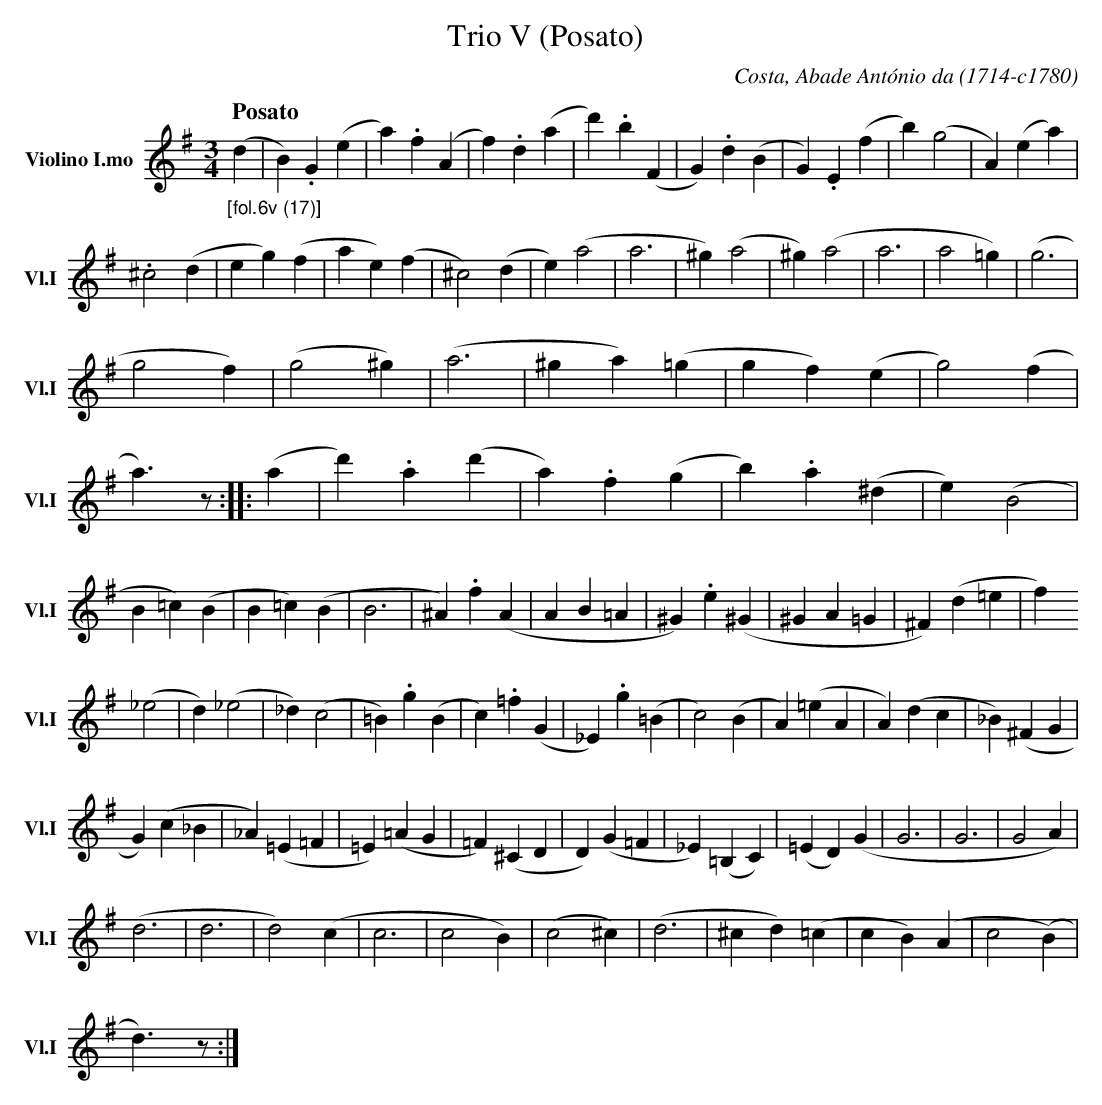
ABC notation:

X:1
T:Trio V (Posato)
C:Costa, Abade Ant\'onio da (1714-c1780)
M:3/4
L:1/4
K:G
V: 1 clef=treble name="Violino I.mo" sname="Vl.I"
%%staves  1
   [Q:"Posato"] "_[fol.6v (17)]"  (d | B) .G (e | a) .f (A | f) .d (a | d') .b (F | G) .d (B | G) .E (f | b) (g2 | A) (e a) |
.^c2 (d | e g) (f | a e) (f | ^c2) (d | e) (a2 | a3 | ^g) (a2 | ^g) (a2 | a3 | a2 =g) | (g3 |
g2 f) | (g2 ^g) | (a3 | ^g a) (=g | g f) (e | g2) (f | a) > z :|: (a | d') .a (d' | a) .f (g | b) .a (^d | \
e) (B2 | B =c) (B | B =c) (B | B3 | ^A) .f (A | A B =A | ^G) .e (^G | ^G A =G | ^F) (d =e | f)
(_e2 | d) (_e2 | _d) (c2 | =B) .g (B | c) .=f (G | _E) .g (=B | c2) (B | A) (=e A | A ) (d c | _B) (^F G |
G) (c _B | _A) (=E =F | =E) (=A G | =F) (^C D | D) (G =F | _E) (=B, C) | (=E D) (G | G3 | G3 | G2 A) |
(d3 | d3 | d2) (c | c3 | c2 B) | (c2 ^c) | (d3 | ^c d) (=c | c B) (A | c2 (B) |
d) > z :|
